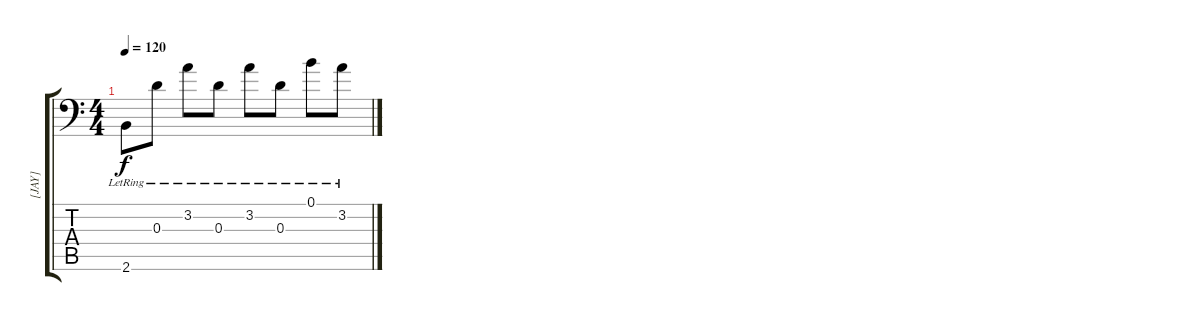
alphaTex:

\track ("[JAY]" "[JAY]") {instrument electricguitarclean}
\staff {score tabs}
\tuning (B3 Gb3 D3 A2 E2 A1) {hide}
\ts (4 4)
\tempo 120
\clef f4
\ks c
2.6{lr}.8{dy f} 0.3{lr}.8 3.2{lr}.8 0.3{lr}.8 3.2{lr}.8 0.3{lr}.8 0.1{lr}.8 3.2{lr}.8
